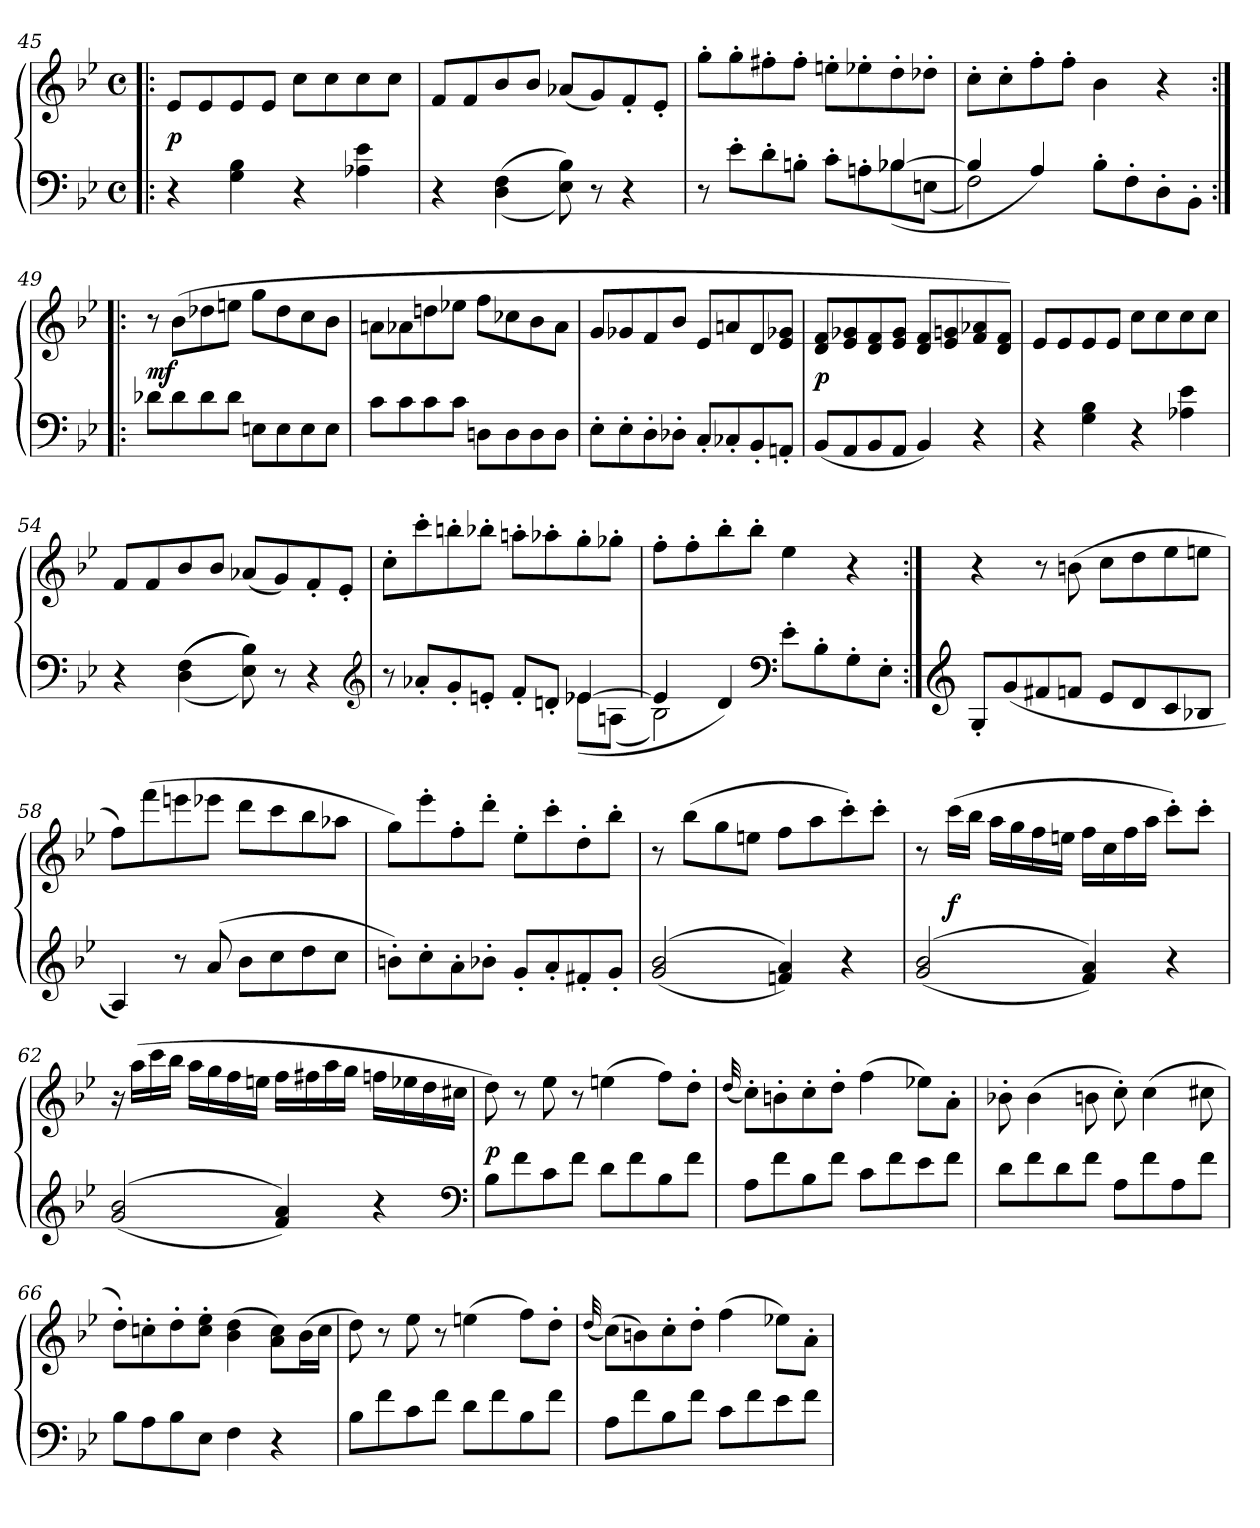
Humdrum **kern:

**kern	**kern	**dynam
*part1	*part1	*part1
*staff2	*staff1	*staff1/2
*clefF4	*clefG2	*
*k[b-e-]	*k[b-e-]	*
*B-:	*B-:	*
*M4/4	*M4/4	*
*met(c)	*met(c)	*
=45!|:	=45!|:	=45!|:
4r	8e-L	p
.	8e-	.
4G 4B-	8e-	.
.	8e-J	.
4r	8ccL	.
.	8cc	.
4A-X 4e-	8cc	.
.	8ccJ	.
=46	=46	=46
4r	8fL	.
.	8f	.
(>(<4D 4F	8b-	.
.	8b-J	.
8E- 8B-))	(8a-XL	.
8r	8g)	.
4r	8f'	.
.	8e-'J	.
=47	=47	=47
*^	*	*
2.ryy	8r	8gg'L	.
.	8e-'>L	8gg'	.
.	8d'>	8ff#X'	.
.	8Bn'>J	8ff#'J	.
.	8c'>L	8een'L	.
.	8An'>	8ee-X'	.
[4B-X	(>8B-X	8dd'	.
.	(8EnJ	8dd-X'J	.
=48	=48	=48	=48
4B-]	2F)	8cc'L	.
.	.	8cc'	.
4A)	.	8ff'	.
.	.	8ff'J	.
2ryy	8B-'>L	4b-	.
.	8F'>	.	.
.	8D'>	4r	.
.	8BB-'>J	.	.
*v	*v	*	*
=49:|!|:	=49:|!|:	=49:|!|:
8d-XL	8r	mf
8d-	(8b-L	.
8d-	8dd-X	.
8d-J	8eenJ	.
8EnL	8ggL	.
8E	8dd-	.
8E	8cc	.
8EJ	8b-J	.
=50	=50	=50
8cL	8anL	.
8c	8a-X	.
8c	8ddn	.
8cJ	8ee-XJ	.
8DnL	8ffL	.
8D	8cc-X	.
8D	8b-	.
8DJ	8a-J	.
=51	=51	=51
8E-'L	8gL	.
8E-'	8g-X	.
8D'	8f	.
8D-X'J	8b-J	.
8C'L	8e-L	.
8C-X'	8an	.
8BB-'	8d	.
8AAn'J	8e- 8g-XJ	.
=52	=52	=52
(8BB-L	8d 8fL	p
8AA	8e- 8g-X	.
8BB-	8d 8f	.
8AAJ	8e- 8g-J	.
4BB-)	8d 8fL	.
.	8e- 8gn	.
4r	8f 8a-X	.
.	8d 8fJ)	.
=53	=53	=53
4r	8e-L	.
.	8e-	.
4G 4B-	8e-	.
.	8e-J	.
4r	8ccL	.
.	8cc	.
4A-X 4e-	8cc	.
.	8ccJ	.
=54	=54	=54
4r	8fL	.
.	8f	.
(<(>(<4D 4F	8b-	.
.	8b-J	.
8E- 8B-)))	(8a-XL	.
8r	8g)	.
4r	8f'	.
.	8e-'J	.
*clefG2	*	*
=55	=55	=55
*^	*	*
8r	2.ryy	8cc'L	.
8a-X'<L	.	8ccc'	.
8g'<	.	8bbn'	.
8en'<J	.	8bb-X'J	.
8f'<L	.	8aan'L	.
8dn'<J	.	8aa-X'	.
[4e-X	(>8e-XL	8gg'	.
.	(8AnJ	8gg-X'J	.
=56	=56	=56	=56
4e-]	2B-\)	8ff'L	.
.	.	8ff'	.
4d)	.	8bb-'	.
.	.	8bb-'J	.
*clefF4	*	*	*
8e-'\L	2ryy	4ee-	.
8B-'\	.	.	.
8G'\	.	4r	.
8E-'\J	.	.	.
*v	*v	*	*
=57:|!	=57:|!	=57:|!
*clefG2	*	*
8G'L	4r	.
(8g	.	.
8f#X	8r	.
8fnJ	(8bn	.
8e-L	8ccL	.
8d	8dd	.
8c	8ee-	.
8B-XJ	8eenJ	.
=58	=58	=58
4A)	8ffL)	.
.	(>8fff	.
8r	8eeen	.
(>8a	8eee-XJ	.
8b-L	8dddL	.
8cc	8ccc	.
8dd	8bb-	.
8ccJ	8aa-XJ	.
=59	=59	=59
8bn'L)	8ggL)	.
8cc'	8eee-'	.
8a'	8ff'	.
8b-X'J	8ddd'J	.
8g'L	8ee-'L	.
8a'	8ccc'	.
8f#X'	8dd'	.
8g'J	8bb-'J	.
=60	=60	=60
(>(<2g 2b-	8r	.
.	(8bb-L	.
.	8gg	.
.	8eenJ	.
4fn 4a))	8ffL	.
.	8aa	.
4r	8ccc')	.
.	8ccc'J	.
=61	=61	=61
(>(<2g 2b-	8r	.
.	(16cccLL	f
.	16bb-JJ	.
.	16aaLL	.
.	16gg	.
.	16ff	.
.	16eenJJ	.
4f 4a))	16ffLL	.
.	16cc	.
.	16ff	.
.	16aaJJ	.
4r	8ccc'L)	.
.	8ccc'J	.
=62	=62	=62
(>(<2g 2b-	16r	.
.	(16aaLL	.
.	16ccc	.
.	16bb-JJ	.
.	16aaLL	.
.	16gg	.
.	16ff	.
.	16eenJJ	.
4f 4a))	16ffLL	.
.	16ff#X	.
.	16aa	.
.	16ggJJ	.
4r	16ffnLL	.
.	16ee-X	.
.	16dd	.
.	16cc#XJJ	.
*clefF4	*	*
=63	=63	=63
8B-L	8dd)	p
8f	8r	.
8c	8ee-	.
8fJ	8r	.
8dL	(4een	.
8f	.	.
8B-	8ffL)	.
8fJ	8dd'J	.
=64	=64	=64
.	(32qqdd/	.
8AL	8cc'L)	.
8f	8bn'	.
8B-	8cc'	.
8fJ	8dd'J	.
8cL	(4ff	.
8f	.	.
8e-	8ee-XL)	.
8fJ	8a'J	.
=65	=65	=65
8dL	8b-X'	.
8f	(4b-	.
8d	.	.
8fJ	8bn	.
8AL	8cc')	.
8f	(4cc	.
8A	.	.
8fJ	8cc#X	.
=66	=66	=66
8B-L	8dd'L)	.
8A	8ccn'	.
8B-	8dd'	.
8E-J	8cc' 8ee-'J	.
4F	(4b- 4dd	.
4r	8a\ 8cc\L)	.
.	(16b-\L	.
.	16cc\JJ	.
=67	=67	=67
8B-L	8dd)	.
8f	8r	.
8c	8ee-	.
8fJ	8r	.
8dL	(4een	.
8f	.	.
8B-	8ffL)	.
8fJ	8dd'J	.
=68	=68	=68
.	(32qqdd/	.
8AL	(8ccL)	.
8f	8bn)	.
8B-	8cc'	.
8fJ	8dd'J	.
8cL	(4ff	.
8f	.	.
8e-	8ee-XL)	.
8fJ	8a'J	.
=	=	=
*-	*-	*-
